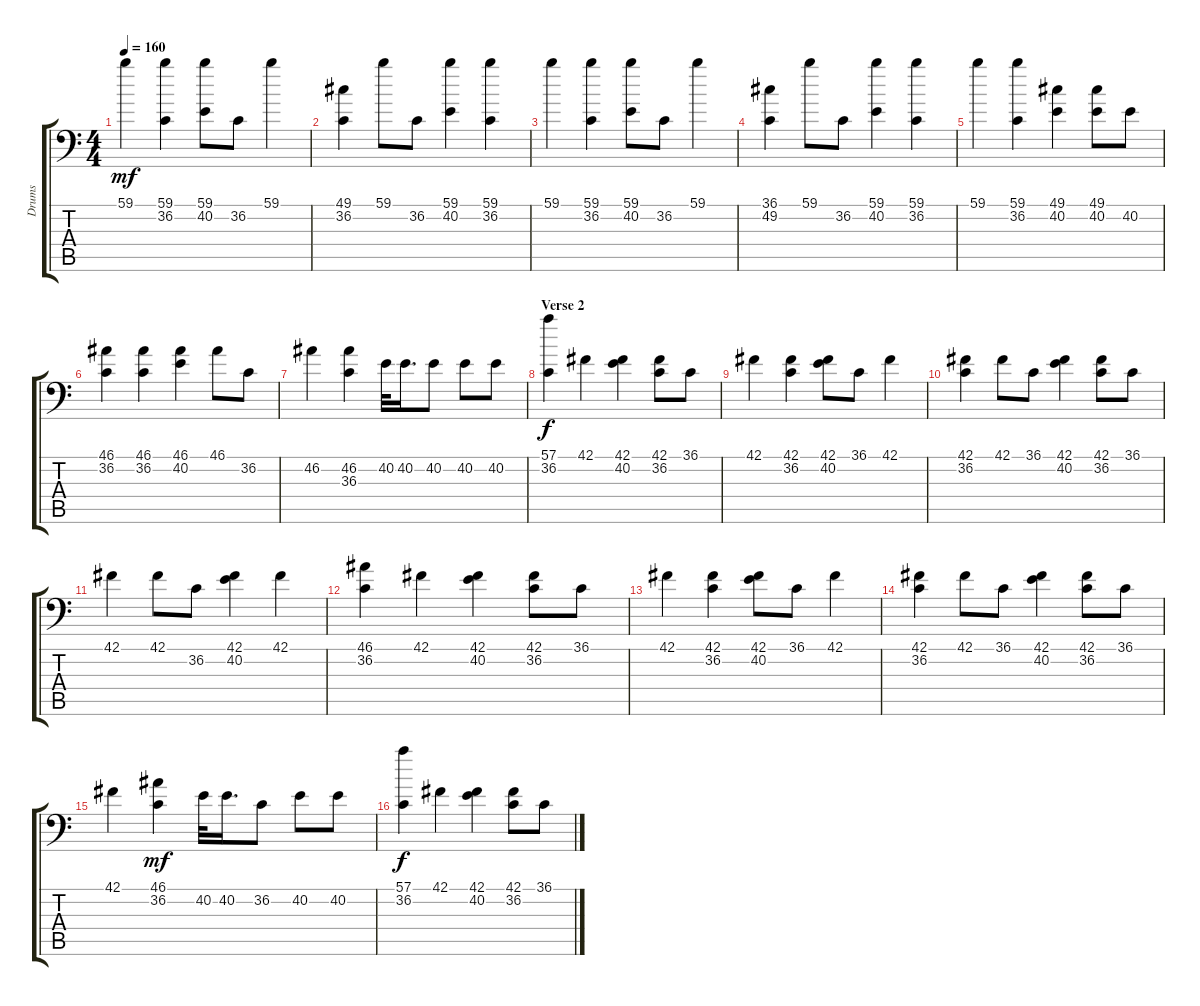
\track ("Drums" "Drums") {instrument acousticgrandpiano}
\staff {score tabs}
\tuning (C-1 C-1 C-1 C-1 C-1 C-1) {hide}
\ts (4 4)
\tempo 160
\clef f4
\ks c
59.1.4{dy mf} (59.1 36.2).4 (59.1 40.2).8 36.2.8 59.1.4 |
(49.1 36.2).4 59.1.8 36.2.8 (59.1 40.2).4 (59.1 36.2).4 |
59.1.4 (59.1 36.2).4 (59.1 40.2).8 36.2.8 59.1.4 |
(36.1 49.2).4 59.1.8 36.2.8 (59.1 40.2).4 (59.1 36.2).4 |
59.1.4 (59.1 36.2).4 (49.1 40.2).4 (49.1 40.2).8 40.2.8 |
(46.1 36.2).4 (46.1 36.2).4 (46.1 40.2).4 46.1.8 36.2.8 |
46.2.4 (46.2 36.3).4 40.2.32 40.2.16{d} 40.2.8 40.2.8 40.2.8 |
\section ("" "Verse 2")
(57.1 36.2).4{dy f} 42.1.4 (42.1 40.2).4 (42.1 36.2).8 36.1.8 |
42.1.4 (42.1 36.2).4 (42.1 40.2).8 36.1.8 42.1.4 |
(42.1 36.2).4 42.1.8 36.1.8 (42.1 40.2).4 (42.1 36.2).8 36.1.8 |
42.1.4 42.1.8 36.2.8 (42.1 40.2).4 42.1.4 |
(46.1 36.2).4 42.1.4 (42.1 40.2).4 (42.1 36.2).8 36.1.8 |
42.1.4 (42.1 36.2).4 (42.1 40.2).8 36.1.8 42.1.4 |
(42.1 36.2).4 42.1.8 36.1.8 (42.1 40.2).4 (42.1 36.2).8 36.1.8 |
42.1.4 (46.1 36.2).4{dy mf} 40.2.32 40.2.16{d} 36.2.8 40.2.8 40.2.8 |
(57.1 36.2).4{dy f} 42.1.4 (42.1 40.2).4 (42.1 36.2).8 36.1.8
